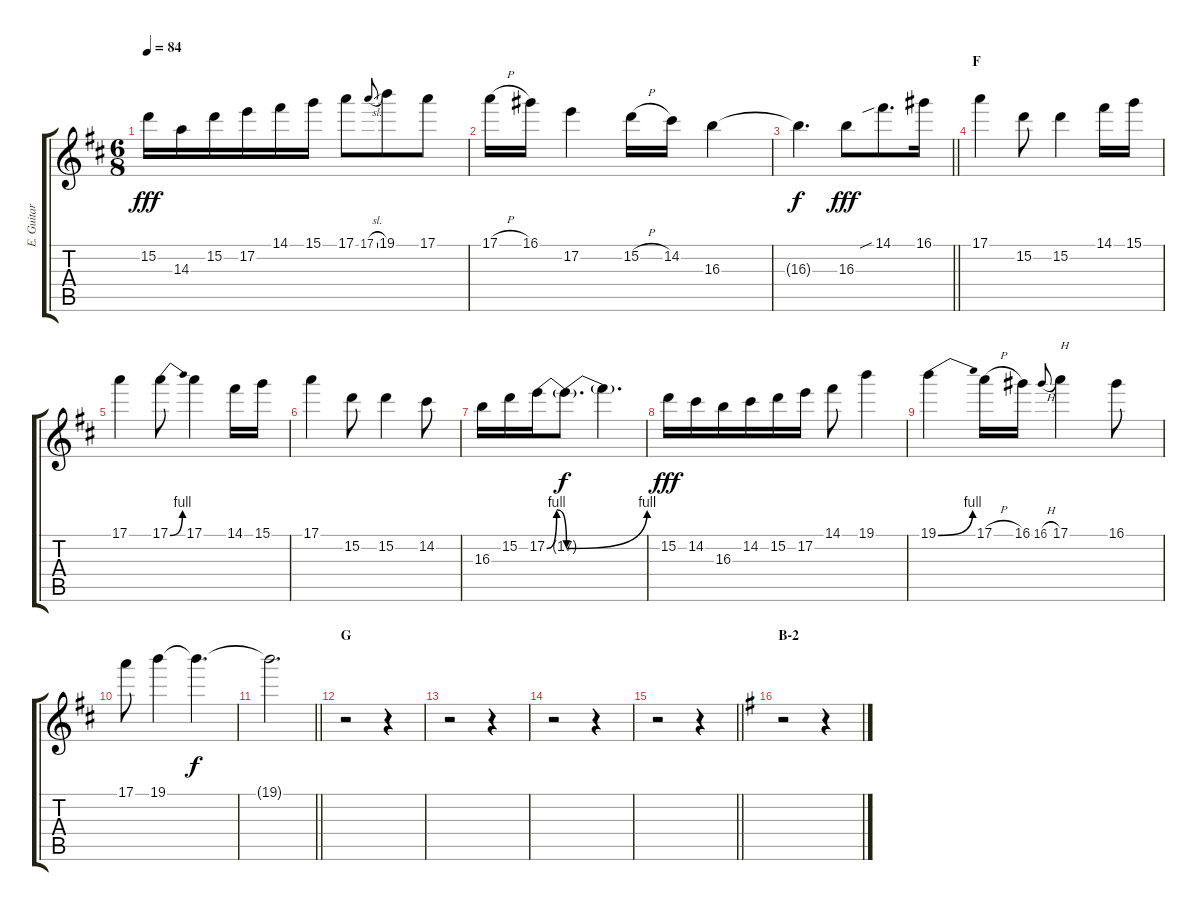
\track ("E. Guitar I" "E. Guitar ") {instrument overdrivenguitar}
\staff {score tabs}
\tuning (E4 B3 G3 D3 A2 E2) {hide}
\ts (6 8)
\tempo 84
\clef g2
\ks d
15.2.16{dy fff} 14.3.16 15.2.16 17.2.16 14.1.16 15.1.16 17.1.8 17.1{sl}.8{gr onbeat} 19.1.8 17.1.8 |
17.1{h}.16 16.1.16 17.2.4 15.2{h}.16 14.2.16 16.3.4 |
\barLineRight lightlight
16.3{t}.4{d dy f} 16.3.8{dy fff} 14.1{sib}.8{d} 16.1.16 |
\section ("" "F")
17.1.4 15.2.8 15.2.4 14.1.16 15.1.16 |
17.1.4 17.1{be (bend 0 0 60 4)}.8 17.1.4 14.1.16 15.1.16 |
17.1.4 15.2.8 15.2.4 14.2.8 |
16.3.16 15.2.16 17.2{be (bendrelease 0 0 30 4 30 4 60 0)}.16 17.2{be (bend 0 0 60 4) t}.8{d dy f} 17.2{t}.4{d} |
15.2.16{dy fff} 14.2.16 16.3.16 14.2.16 15.2.16 17.2.16 14.1.8 19.1.4 |
19.1{be (bend 0 0 60 4)}.4 17.1{h}.16 16.1.16 16.1{h}.8{gr onbeat} 17.1.4{txt "H"} 16.1.8 |
17.1.8 19.1.4 19.1{t}.4{d dy f} |
\barLineRight lightlight
19.1{t}.2{d} |
\section ("" "G")
r.2 r.4 |
r.2 r.4 |
r.2 r.4 |
\barLineRight lightlight
r.2 r.4 |
\section ("" "B-2")
\ks g
r.2 r.4
